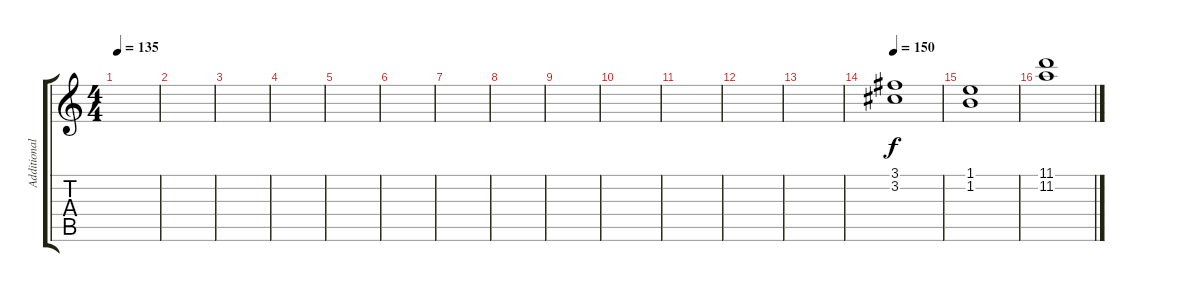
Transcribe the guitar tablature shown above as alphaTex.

\track ("Additional guitars" "Additional") {instrument distortionguitar}
\staff {score tabs}
\tuning (Eb4 Bb3 Gb3 Db3 Ab2 Eb2) {hide}
\ts (4 4)
\tempo 135
\clef g2
\ks c
|
|
|
|
|
|
|
|
|
|
|
|
|
\tempo 150
(3.1 3.2).1{dy f} |
(1.1 1.2).1 |
(11.1 11.2).1
